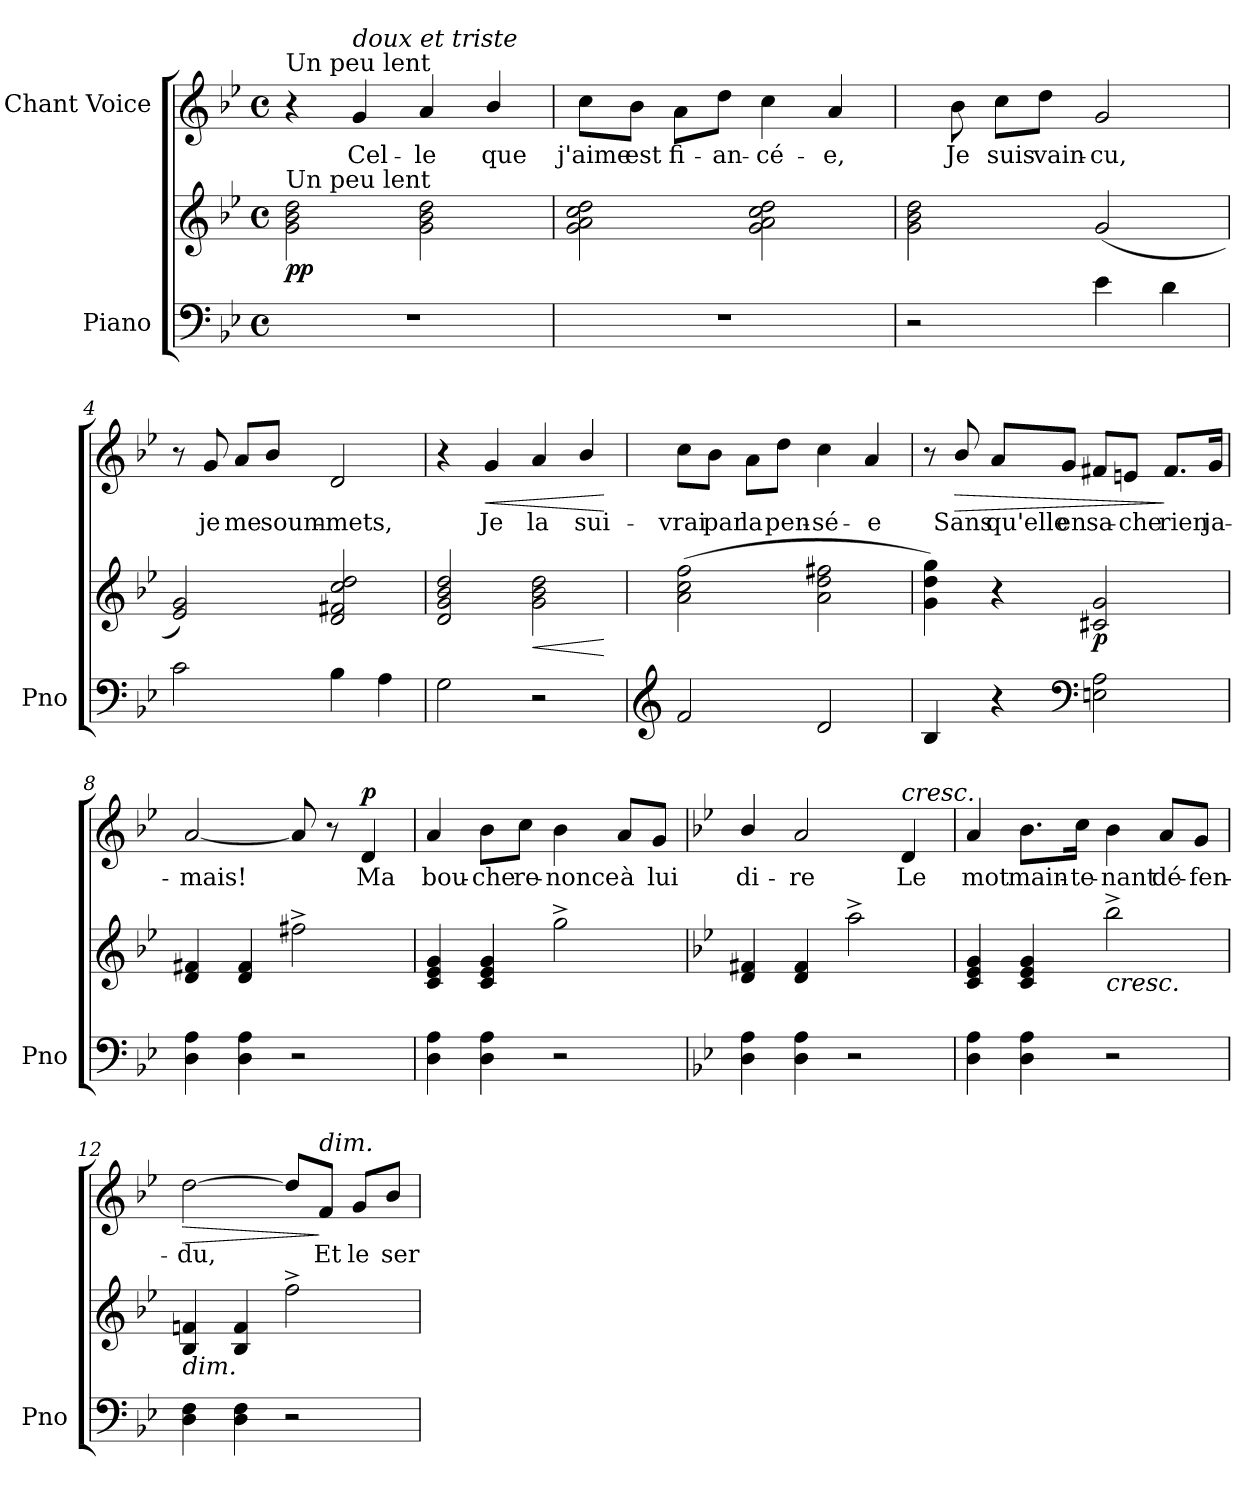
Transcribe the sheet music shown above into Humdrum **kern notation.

**kern	**kern	**dynam	**kern	**text	**dynam
*part2	*part2	*part2	*part1	*part1	*part1
*staff3	*staff2	*staff2/3	*staff1	*staff1	*staff1
*I"Piano	*	*	*I"Chant Voice	*	*
*I'Pno	*	*	*	*	*
*clefF4	*clefG2	*	*clefG2	*	*
*k[b-e-]	*k[b-e-]	*	*k[b-e-]	*	*
*M4/4	*M4/4	*	*M4/4	*	*
*met(c)	*met(c)	*	*met(c)	*	*
=1	=1	=1	=1	=1	=1
!	!	!	!LO:TX:a:t=Un peu lent	!	!
!	!LO:TX:a:t=Un peu lent	!	!	!	!
!	!	!LO:DY:b	!	!	!
1r	2g\ 2b-\ 2dd\	pp	4r	.	.
!	!	!	!LO:TX:i:t=doux et triste	!	!
.	.	.	4g/	Cel-	.
.	2g\ 2b-\ 2dd\	.	4a/	-le	.
.	.	.	4b-/	que	.
=2	=2	=2	=2	=2	=2
1r	2g\ 2a\ 2cc\ 2dd\	.	8cc\L	j'aime	.
.	.	.	8b-\J	est	.
.	.	.	8a\L	fi-	.
.	.	.	8dd\J	-an-	.
.	2g\ 2a\ 2cc\ 2dd\	.	4cc\	-cé-	.
.	.	.	4a/	-e,	.
=3	=3	=3	=3	=3	=3
2r	2g\ 2b-\ 2dd\	.	8ryy	.	.
.	.	.	8b-\	Je	.
.	.	.	8cc\L	suis	.
.	.	.	8dd\J	vain-	.
4e-\	(>2g/	.	2g/	-cu,	.
4d\	.	.	.	.	.
=4	=4	=4	=4	=4	=4
2c\	2e-/ 2g/)	.	8r	.	.
.	.	.	8g/	je	.
.	.	.	8a/L	me	.
.	.	.	8b-/J	soum-	.
4B-\	2d/ 2f#X/ 2cc/ 2dd/	.	2d/	-mets,	.
4A\	.	.	.	.	.
=5	=5	=5	=5	=5	=5
2G\	2d/ 2g/ 2b-/ 2dd/	.	4r	.	.
!	!	!	!	!	!LO:HP:b
.	.	.	4g/	Je	<
!	!	!LO:HP:b	!	!	!
2r	2g\ 2b-\ 2dd\	<	4a/	la	.
.	.	.	4b-/	sui-	.
.	.	[	.	.	[
=6	=6	=6	=6	=6	=6
*clefG2	*	*	*	*	*
2f/	(2a\ 2cc\ 2ff\	.	8cc\L	-vrai	.
.	.	.	8b-\J	par	.
.	.	.	8a\L	la	.
.	.	.	8dd\J	pen-	.
2d/	2a\ 2dd\ 2ff#X\	.	4cc\	-sé-	.
.	.	.	4a/	-e	.
=7	=7	=7	=7	=7	=7
4B-/	4g\ 4dd\ 4gg\)	.	8r	.	.
!	!	!	!	!	!LO:HP:b
.	.	.	8b-/	Sans	>
4r	4r	.	8a/L	qu'elle	.
.	.	.	8g/J	en	.
*clefF4	*	*	*	*	*
!	!	!LO:DY:b	!	!	!
2En\ 2A\	2c#X/ 2g/	p	8f#X/L	sa-	.
.	.	.	8en/J	-che	.
.	.	.	8.f#/L	rien	]
.	.	.	16g/Jk	ja-	.
=8	=8	=8	=8	=8	=8
4D\ 4A\	4d/ 4f#X/	.	[>2a/	-mais!	.
4D\ 4A\	4d/ 4f#/	.	.	.	.
2r	2ff#X^\	.	8a/]	.	.
.	.	.	8r	.	.
!	!	!	!	!	!LO:DY:a
.	.	.	4d/	Ma	p
=9	=9	=9	=9	=9	=9
4D\ 4A\	4c/ 4e-/ 4g/	.	4a/	bou-	.
4D\ 4A\	4c/ 4e-/ 4g/	.	8b-\L	-che	.
.	.	.	8cc\J	re-	.
2r	2gg^\	.	4b-\	-nonce	.
.	.	.	8a/L	à	.
.	.	.	8g/J	lui	.
=10	=10	=10	=10	=10	=10
*k[b-e-]	*k[b-e-]	*	*k[b-e-]	*	*
4D\ 4A\	4d/ 4f#X/	.	4b-/	di-	.
4D\ 4A\	4d/ 4f#/	.	2a/	-re	.
2r	2aa^\	.	.	.	.
!	!	!	!LO:TX:a:i:t=cresc.	!	!
.	.	.	4d/	Le	.
=11	=11	=11	=11	=11	=11
4D\ 4A\	4c/ 4e-/ 4g/	.	4a/	mot	.
4D\ 4A\	4c/ 4e-/ 4g/	.	8.b-\L	main-	.
.	.	.	16cc\Jk	-te-	.
!	!LO:TX:b:i:t=cresc.	!	!	!	!
2r	2bb-^\	.	4b-\	-nant	.
.	.	.	8a/L	dé-	.
.	.	.	8g/J	-fen-	.
=12	=12	=12	=12	=12	=12
!	!LO:TX:b:i:t=dim.	!	!	!	!
!	!	!	!	!	!LO:HP:b
4D\ 4F\	4B-/ 4fn/	.	[2dd\	-du,	>
4D\ 4F\	4B-/ 4f/	.	.	.	.
2r	2ff^\	.	8dd/L]	.	.
!	!	!	!LO:TX:a:i:t=dim.	!	!
.	.	.	8f/J	Et	]
.	.	.	8g/L	le	.
.	.	.	8b-/J	ser-	.
=	=	=	=	=	=
*-	*-	*-	*-	*-	*-
